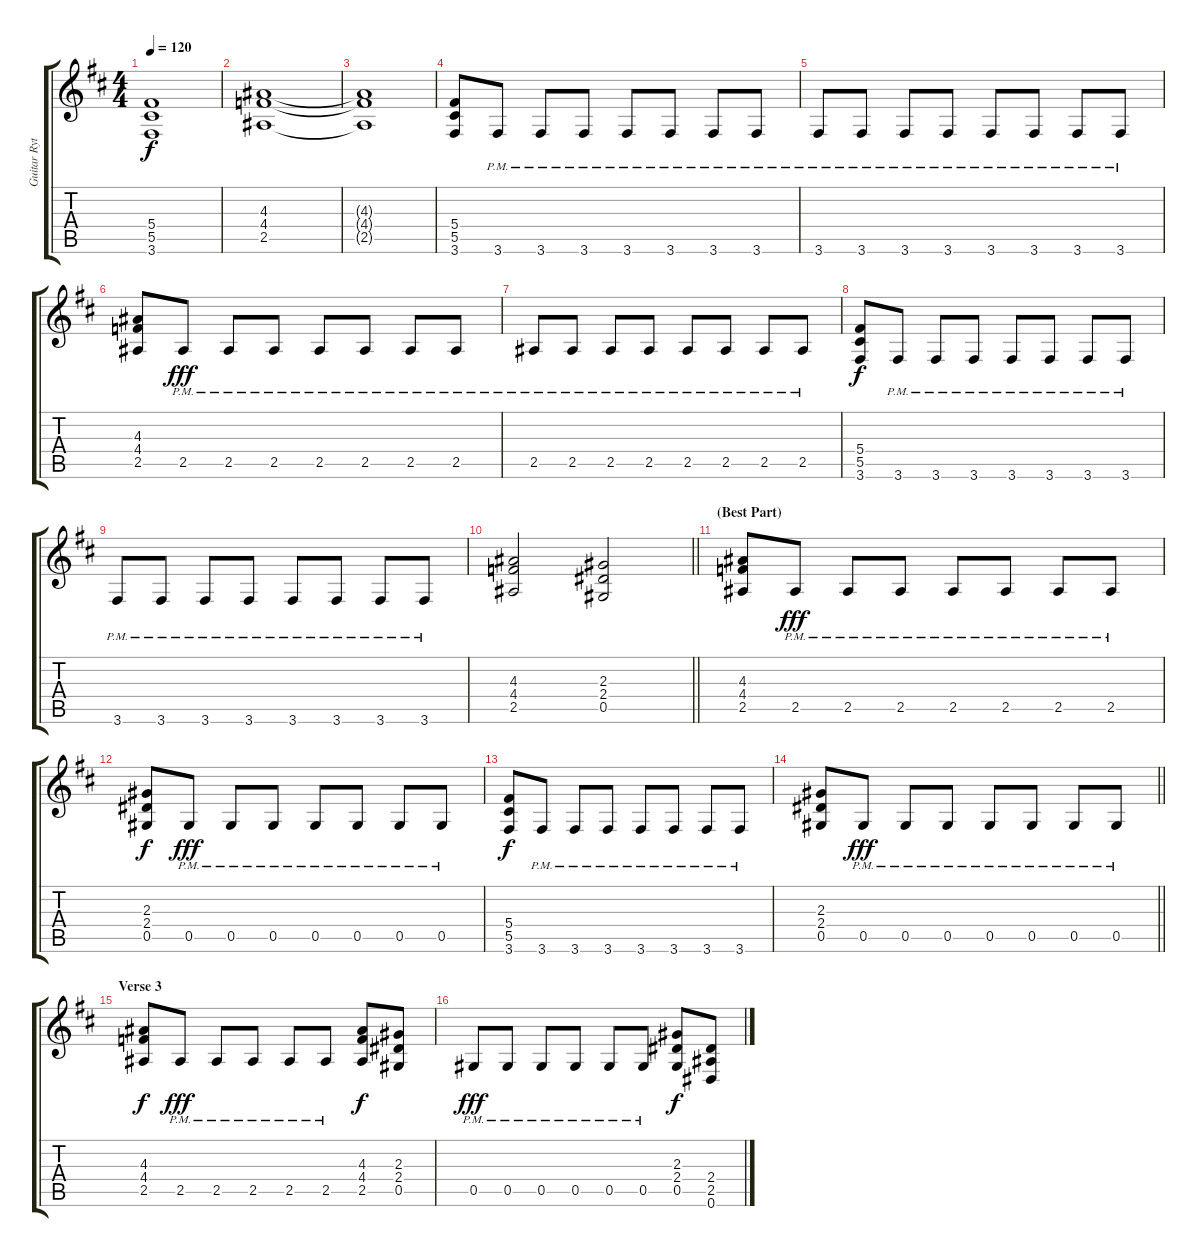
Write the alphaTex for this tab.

\track ("Guitar Rythm 2" "Guitar Ryt") {instrument overdrivenguitar}
\staff {score tabs}
\tuning (Eb4 Bb3 Gb3 Db3 Ab2 Eb2) {hide}
\ts (4 4)
\tempo 120
\clef g2
\ks d
(5.4{t} 5.5{t} 3.6{t}).1{dy f} |
(4.3 4.4 2.5).1 |
(4.3{t} 4.4{t} 2.5{t}).1 |
(5.4 5.5 3.6).8 3.6{pm}.8 3.6{pm}.8 3.6{pm}.8 3.6{pm}.8 3.6{pm}.8 3.6{pm}.8 3.6{pm}.8 |
3.6{pm}.8 3.6{pm}.8 3.6{pm}.8 3.6{pm}.8 3.6{pm}.8 3.6{pm}.8 3.6{pm}.8 3.6{pm}.8 |
(4.3 4.4 2.5).8 2.5{pm}.8{dy fff} 2.5{pm}.8 2.5{pm}.8 2.5{pm}.8 2.5{pm}.8 2.5{pm}.8 2.5{pm}.8 |
2.5{pm}.8 2.5{pm}.8 2.5{pm}.8 2.5{pm}.8 2.5{pm}.8 2.5{pm}.8 2.5{pm}.8 2.5{pm}.8 |
(5.4 5.5 3.6).8{dy f} 3.6{pm}.8 3.6{pm}.8 3.6{pm}.8 3.6{pm}.8 3.6{pm}.8 3.6{pm}.8 3.6{pm}.8 |
3.6{pm}.8 3.6{pm}.8 3.6{pm}.8 3.6{pm}.8 3.6{pm}.8 3.6{pm}.8 3.6{pm}.8 3.6{pm}.8 |
\barLineRight lightlight
(4.3 4.4 2.5).2 (2.3 2.4 0.5).2 |
\section ("" "(Best Part)")
(4.3 4.4 2.5).8 2.5{pm}.8{dy fff} 2.5{pm}.8 2.5{pm}.8 2.5{pm}.8 2.5{pm}.8 2.5{pm}.8 2.5{pm}.8 |
(2.3 2.4 0.5).8{dy f} 0.5{pm}.8{dy fff} 0.5{pm}.8 0.5{pm}.8 0.5{pm}.8 0.5{pm}.8 0.5{pm}.8 0.5{pm}.8 |
(5.4 5.5 3.6).8{dy f} 3.6{pm}.8 3.6{pm}.8 3.6{pm}.8 3.6{pm}.8 3.6{pm}.8 3.6{pm}.8 3.6{pm}.8 |
\barLineRight lightlight
(2.3 2.4 0.5).8 0.5{pm}.8{dy fff} 0.5{pm}.8 0.5{pm}.8 0.5{pm}.8 0.5{pm}.8 0.5{pm}.8 0.5{pm}.8 |
\section ("" "Verse 3")
(4.3 4.4 2.5).8{dy f} 2.5{pm}.8{dy fff} 2.5{pm}.8 2.5{pm}.8 2.5{pm}.8 2.5{pm}.8 (4.3 4.4 2.5).8{dy f} (2.3 2.4 0.5).8 |
0.5{pm}.8{dy fff} 0.5{pm}.8 0.5{pm}.8 0.5{pm}.8 0.5{pm}.8 0.5{pm}.8 (2.3 2.4 0.5).8{dy f} (2.4 2.5 0.6).8
